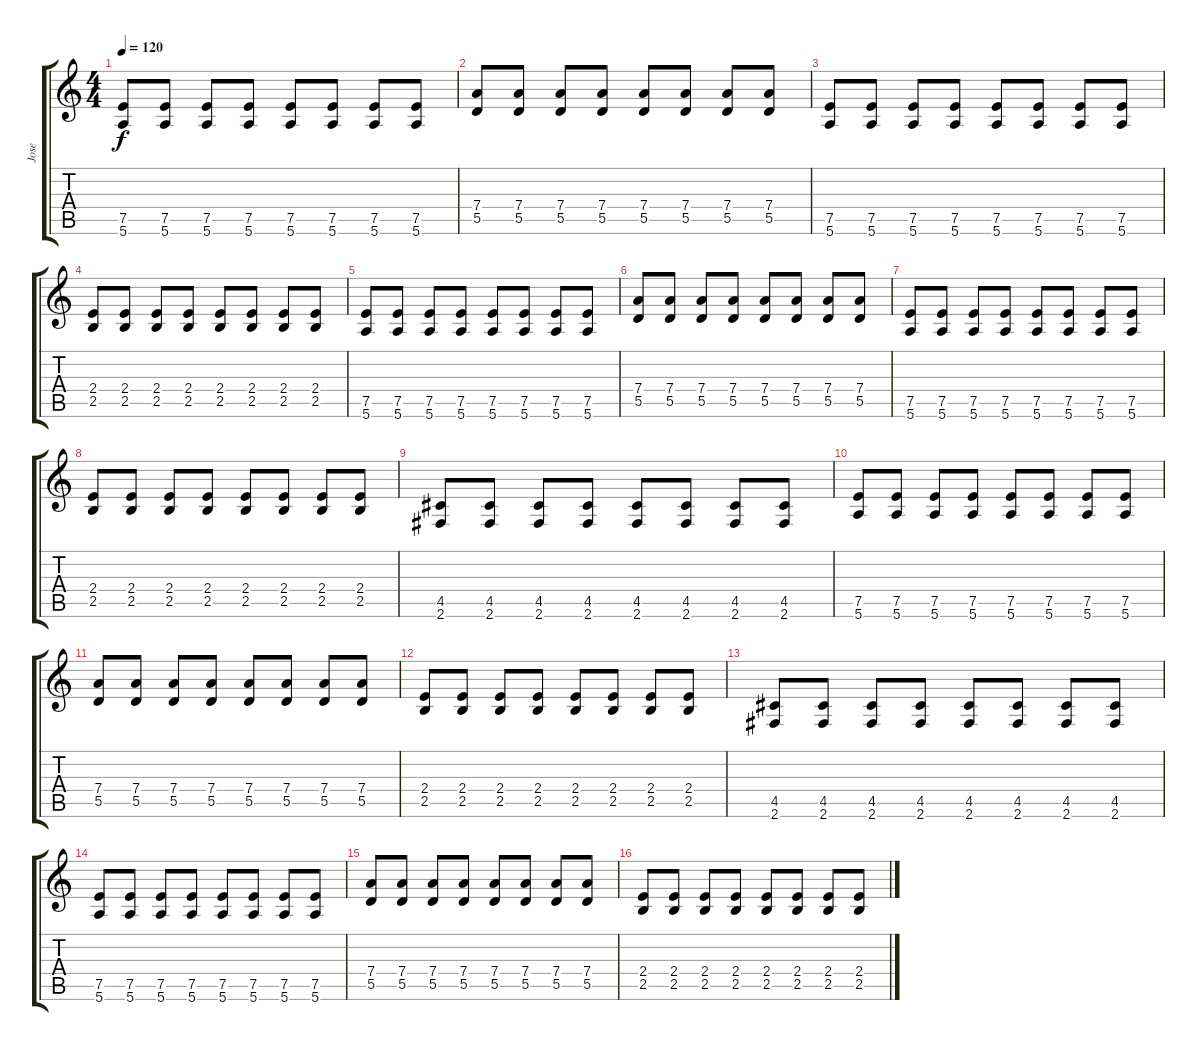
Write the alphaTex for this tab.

\track ("Jose" "Jose") {instrument acousticguitarnylon}
\staff {score tabs}
\tuning (E4 B3 G3 D3 A2 E2) {hide}
\ts (4 4)
\tempo 120
\clef g2
\ks c
(7.5 5.6).8{dy f} (7.5 5.6).8 (7.5 5.6).8 (7.5 5.6).8 (7.5 5.6).8 (7.5 5.6).8 (7.5 5.6).8 (7.5 5.6).8 |
(7.4 5.5).8 (7.4 5.5).8 (7.4 5.5).8 (7.4 5.5).8 (7.4 5.5).8 (7.4 5.5).8 (7.4 5.5).8 (7.4 5.5).8 |
(7.5 5.6).8 (7.5 5.6).8 (7.5 5.6).8 (7.5 5.6).8 (7.5 5.6).8 (7.5 5.6).8 (7.5 5.6).8 (7.5 5.6).8 |
(2.4 2.5).8 (2.4 2.5).8 (2.4 2.5).8 (2.4 2.5).8 (2.4 2.5).8 (2.4 2.5).8 (2.4 2.5).8 (2.4 2.5).8 |
(7.5 5.6).8 (7.5 5.6).8 (7.5 5.6).8 (7.5 5.6).8 (7.5 5.6).8 (7.5 5.6).8 (7.5 5.6).8 (7.5 5.6).8 |
(7.4 5.5).8 (7.4 5.5).8 (7.4 5.5).8 (7.4 5.5).8 (7.4 5.5).8 (7.4 5.5).8 (7.4 5.5).8 (7.4 5.5).8 |
(7.5 5.6).8 (7.5 5.6).8 (7.5 5.6).8 (7.5 5.6).8 (7.5 5.6).8 (7.5 5.6).8 (7.5 5.6).8 (7.5 5.6).8 |
(2.4 2.5).8 (2.4 2.5).8 (2.4 2.5).8 (2.4 2.5).8 (2.4 2.5).8 (2.4 2.5).8 (2.4 2.5).8 (2.4 2.5).8 |
(4.5 2.6).8 (4.5 2.6).8 (4.5 2.6).8 (4.5 2.6).8 (4.5 2.6).8 (4.5 2.6).8 (4.5 2.6).8 (4.5 2.6).8 |
(7.5 5.6).8 (7.5 5.6).8 (7.5 5.6).8 (7.5 5.6).8 (7.5 5.6).8 (7.5 5.6).8 (7.5 5.6).8 (7.5 5.6).8 |
(7.4 5.5).8 (7.4 5.5).8 (7.4 5.5).8 (7.4 5.5).8 (7.4 5.5).8 (7.4 5.5).8 (7.4 5.5).8 (7.4 5.5).8 |
(2.4 2.5).8 (2.4 2.5).8 (2.4 2.5).8 (2.4 2.5).8 (2.4 2.5).8 (2.4 2.5).8 (2.4 2.5).8 (2.4 2.5).8 |
(4.5 2.6).8 (4.5 2.6).8 (4.5 2.6).8 (4.5 2.6).8 (4.5 2.6).8 (4.5 2.6).8 (4.5 2.6).8 (4.5 2.6).8 |
(7.5 5.6).8 (7.5 5.6).8 (7.5 5.6).8 (7.5 5.6).8 (7.5 5.6).8 (7.5 5.6).8 (7.5 5.6).8 (7.5 5.6).8 |
(7.4 5.5).8 (7.4 5.5).8 (7.4 5.5).8 (7.4 5.5).8 (7.4 5.5).8 (7.4 5.5).8 (7.4 5.5).8 (7.4 5.5).8 |
(2.4 2.5).8 (2.4 2.5).8 (2.4 2.5).8 (2.4 2.5).8 (2.4 2.5).8 (2.4 2.5).8 (2.4 2.5).8 (2.4 2.5).8
